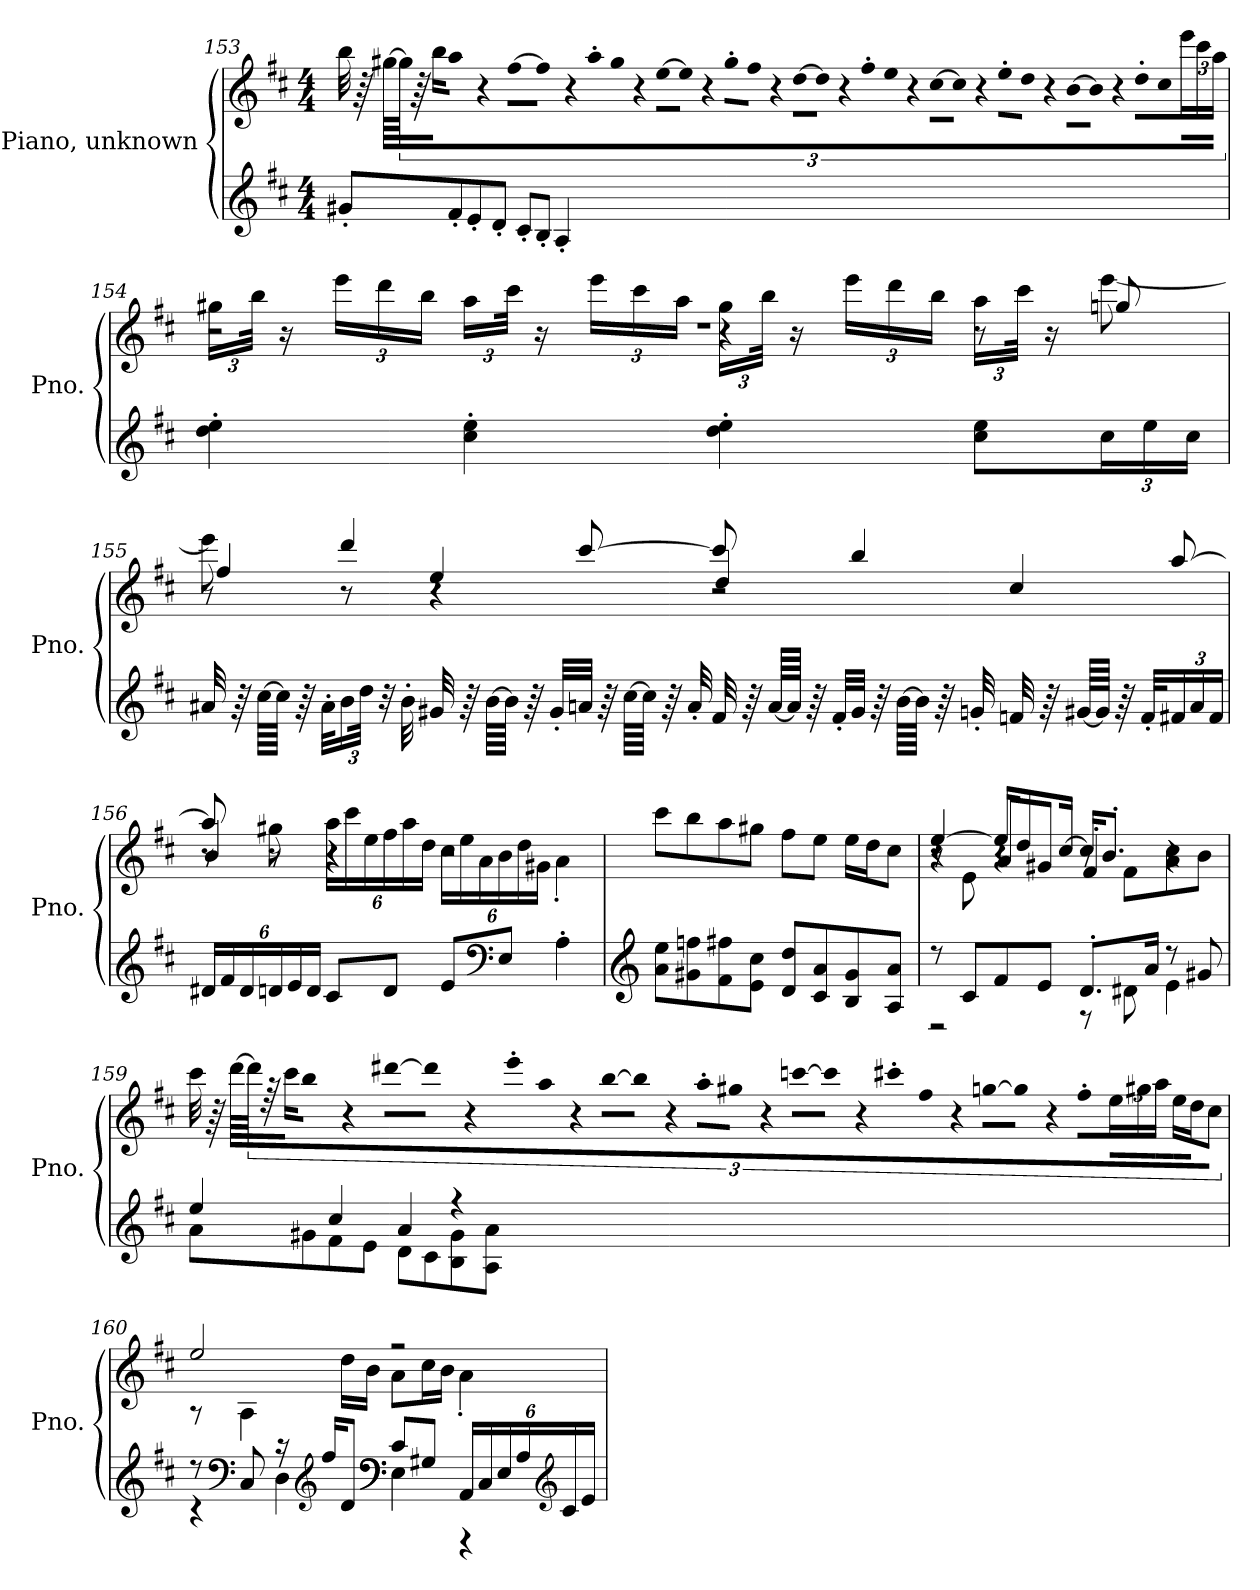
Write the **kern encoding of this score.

**kern	**kern
*part1	*part1
*staff2	*staff1
*I"Piano, unknown	*
*I'Pno.	*
!!LO:LB:g=z
*clefG2	*clefG2
*k[f#c#]	*k[f#c#]
*M4/4	*M4/4
=153	=153
8g#X'/L	32bb\
.	64r
.	[64gg#X\LLLL
.	96gg#\JJJJ]
.	96r
.	24bb\LL
8f#'/	32aa\JJk
.	64r
.	[64ff#\LLLL
.	64ff#\JJJJ]
.	64r
.	32aa'\
8e'/	32gg#\
.	64r
.	[64ee\LLLL
.	64ee\JJJJ]
.	64r
.	32gg#'\LLL
8d'/J	32ff#\JJJ
.	64r
.	[64dd\LLLL
.	64dd\JJJJ]
.	64r
.	32ff#'\
8c#'/L	32ee\
.	64r
.	[64cc#\LLLL
.	64cc#\JJJJ]
.	64r
.	32ee'\LLL
8B'/J	32dd\JJJ
.	64r
.	[64b\LLLL
.	64b\JJJJ]
.	64r
.	32dd'\KKL
4A'/	8cc#\
*	*Xbrackettup
.	24eee\L
.	24ccc#\
.	24aa\JJ
!!LO:LB:g=z
=154	=154
*	*^
*	*	*^
4dd\' 4ee\'	1r	24gg#X\LL	2r
.	.	48bb\JJk	.
.	.	16r	.
.	.	24eee\LL	.
.	.	24ddd\	.
.	.	24bb\JJ	.
4cc#\' 4ee\'	.	24aa\LL	.
.	.	48ccc#\JJk	.
.	.	16r	.
.	.	24eee\LL	.
.	.	24ccc#\	.
.	.	24aa\JJ	.
4dd\' 4ee\'	.	24gg#\LL	4r
.	.	48bb\JJk	.
.	.	16r	.
.	.	24eee\LL	.
.	.	24ddd\	.
.	.	24bb\JJ	.
8cc#\ 8ee\L	.	24aa\LL	8r
.	.	48ccc#\JJk	.
.	.	16r	.
*Xbrackettup	*	*	*
24cc#\L	.	[8eee\	8ggn/
24ee\	.	.	.
24cc#\JJ	.	.	.
!!LO:LB:g=z	!!	!!
=155	=155	=155	=155
32a#X/	8r	8eee\]	4ff#/
64r	.	.	.
[64cc#\LLLL	.	.	.
64cc#\JJJJ]	.	.	.
64r	.	.	.
32a#'\KLL	.	.	.
24b\	4ddd/	8r	.
48dd\JJk	.	.	.
32r	.	.	.
32b'\	.	.	.
32g#X/	.	4r	4ee/
64r	.	.	.
[64b\LLLL	.	.	.
64b\JJJJ]	.	.	.
64r	.	.	.
32g#'/LLL	.	.	.
32an/JJJ	[8ccc#/	.	.
64r	.	.	.
[64cc#\LLLL	.	.	.
64cc#\JJJJ]	.	.	.
64r	.	.	.
32a'/	.	.	.
32f#/	8ccc#/]	2r	4dd/
64r	.	.	.
[64a/LLLL	.	.	.
64a/JJJJ]	.	.	.
64r	.	.	.
32f#'/LLL	.	.	.
32g#/JJJ	4bb/	.	.
64r	.	.	.
[64b\LLLL	.	.	.
64b\JJJJ]	.	.	.
64r	.	.	.
32gn'/	.	.	.
32fn/	.	.	4cc#/
64r	.	.	.
[64g#X/LLLL	.	.	.
64g#/JJJJ]	.	.	.
64r	.	.	.
32f'/KLL	.	.	.
24f#X/	[8aa/	.	.
24a/	.	.	.
24f#/JJ	.	.	.
!!LO:PB:g=z	!!	!!
=156	=156	=156	=156
24d#X/LL	8aa/]	8r	4b/
24f#/	.	.	.
24d#/	.	.	.
24dn/	8r	8gg#X\	.
24e/	.	.	.
24d/JJ	.	.	.
8c#/L	4r	24aa\LL	4r
.	.	24ccc#\	.
.	.	24ee\	.
8d/J	.	24ff#\	.
.	.	24aa\	.
.	.	24dd\JJ	.
8e/L	2r	24cc#\LL	2r
.	.	24ee\	.
.	.	24a\	.
*clefF4	*	*	*
8E/J	.	24b\	.
.	.	24dd\	.
.	.	24g#X\JJ	.
4A'\	.	4a'\	.
*	*v	*v	*v
=157	=157
*clefG2	*
8a\ 8ee\L	8ccc#\L
8g#X\ 8ffn\	8bb\
8f#\ 8ff#X\	8aa\
8e\ 8cc#\J	8gg#X\J
8d/ 8dd/L	8ff#\L
8c#/ 8a/	8ee\J
8B/ 8g#/	16ee\LL
.	16dd\J
8A/ 8a/J	8cc#\J
!!LO:LB:g=z
=158	=158
*^	*^
*	*	*	*^
8r	2r	[4ee/	8r	4r
8c#/L	.	.	8e\	.
8f#/	.	16ee/KL]	4r	8a/L
.	.	8dd/	.	.
8e/J	.	.	.	8g#X/J
.	.	[16cc#/Jk	.	.
8.d'/L	8r	16cc#/KL]	8r	4f#'/
.	.	8.b'/J	.	.
.	8d#X\	.	8f#\L	.
16a/Jk	.	.	.	.
8r	4e\	4r	8a\ 8cc#\	4r
8g#X/	.	.	8b\J	.
*	*	*v	*v	*v
!!LO:LB:g=z
=159	=159	=159
4ee/	8a\L	32ccc#\
.	.	64r
.	.	[64ddd\LLLL
*	*	*brackettup
.	.	96ddd\JJJJ]
.	.	96r
.	.	24ccc#\LL
.	8g#X\	32bb\JJk
.	.	64r
.	.	[64ddd#X\LLLL
.	.	64ddd#\JJJJ]
.	.	64r
.	.	32eee'\
4cc#/	8f#\	32aa\
.	.	64r
.	.	[64bb\LLLL
.	.	64bb\JJJJ]
.	.	64r
.	.	32aa'\LLL
.	8e\J	32gg#X\JJJ
.	.	64r
.	.	[64cccn\LLLL
.	.	64ccc\JJJJ]
.	.	64r
.	.	32ccc#X'\
4a/	8d\L	32ff#\
.	.	64r
.	.	[64ggn\LLLL
.	.	64gg\JJJJ]
.	.	64r
.	.	32ff#'\KLL
*	*	*Xbrackettup
.	8c#\	24ee\
.	.	24gg#X\
.	.	24aa\JJ
4r	8B\ 8g#\	16ee\LL
.	.	16dd\J
.	8A\ 8a\J	8cc#\J
!!LO:LB:g=z
=160	=160	=160
*	*	*^
8r	4r	2ee/	8r
*clefF4	*	*	*
8C#/	.	.	4A\
16r	4D\	.	.
*clefG2	*	*	*
16ff#/KL	.	.	.
8d/J	.	.	16dd\LL
.	.	.	16b\JJ
*clefF4	*	*	*
8c#/L	4E\	2r	8a\L
8G#X/J	.	.	16cc#\L
.	.	.	16b\JJ
24AA/LL	4r	.	4a'\
24C#/	.	.	.
24E/	.	.	.
24A/	.	.	.
*clefG2	*	*	*
24c#/	.	.	.
24e/JJ	.	.	.
*v	*v	*	*
*	*v	*v
=	=
*-	*-
